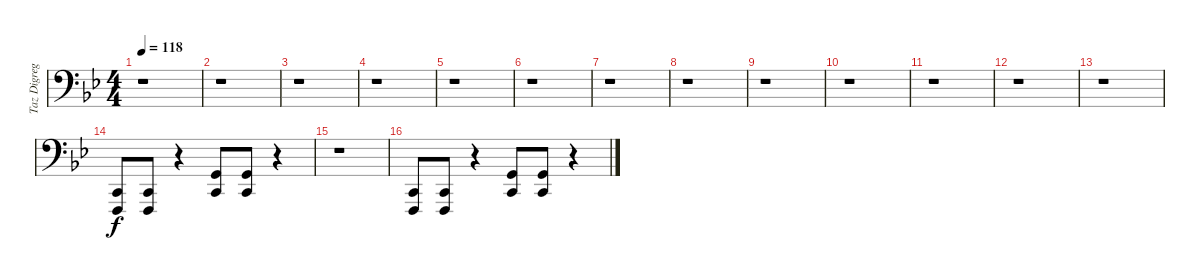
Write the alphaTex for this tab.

\track ("Taz Digregoro Keyboards" "Taz Digreg") {instrument acousticgrandpiano}
\staff {score}
\tuning (G2 D2 A1 E1) {hide}
\ts (4 4)
\tempo 118
\clef f4
\ks gminor
r.1{dy f} |
r.1 |
r.1 |
r.1 |
r.1 |
r.1 |
r.1 |
r.1 |
r.1 |
r.1 |
r.1 |
r.1 |
r.1 |
(3.3 1.4).8 (3.3 1.4).8 r.4 (0.1 3.3).8 (0.1 3.3).8 r.4 |
r.1 |
(3.3 1.4).8 (3.3 1.4).8 r.4 (0.1 3.3).8 (0.1 3.3).8 r.4
